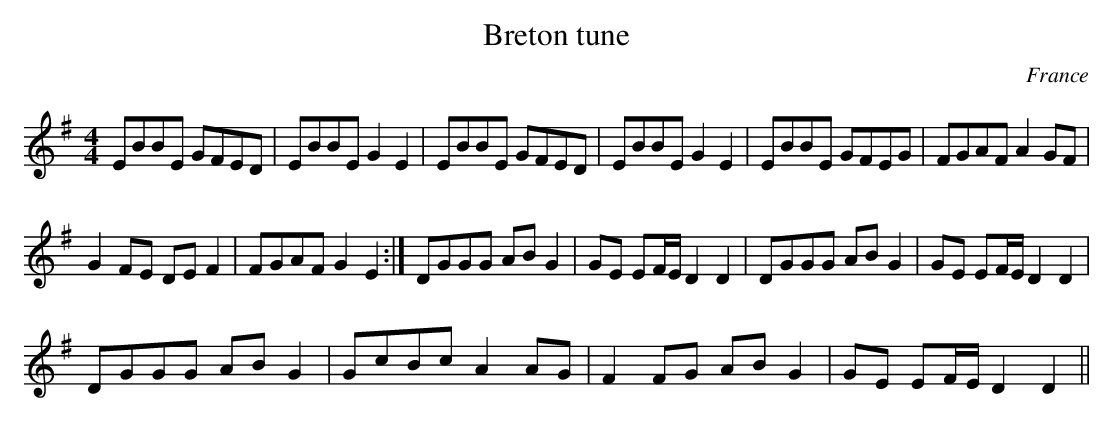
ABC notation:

X:1
T:Breton tune
O:France
M:4/4
K:Em
EBBE GFED | EBBE G2E2 | EBBE GFED | EBBE G2E2|\
EBBE GFEG | FGAF A2GF |
G2FE DEF2 | FGAF G2E2:| \
K:DMix
DGGG ABG2 | GE EF/E/ D2D2 | \
DGGG ABG2 | GE EF/E/ D2D2 |
DGGG ABG2 | GcBc A2AG | F2FG AB G2 |\
GE EF/E/ D2D2  ||**
